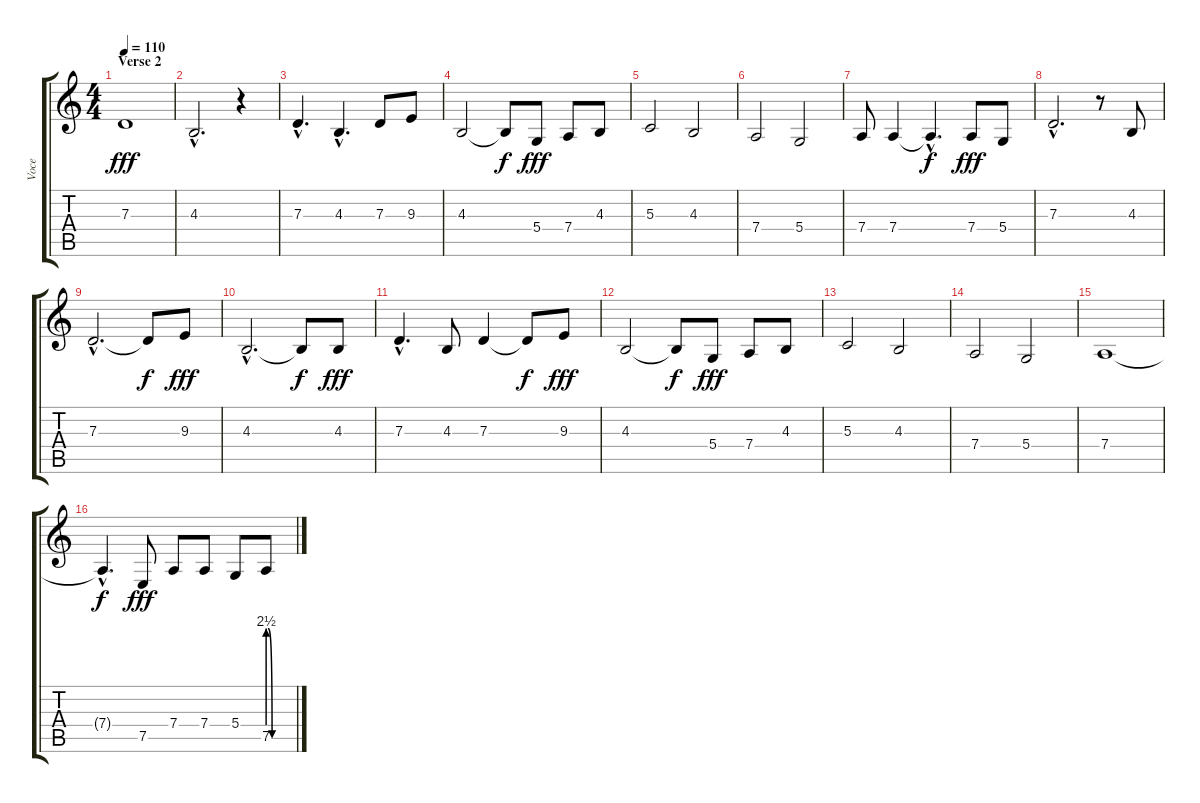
\track ("Voce" "Voce") {instrument flute}
\staff {score tabs}
\tuning (E4 B3 G3 D3 A2 E2) {hide}
\ts (4 4)
\section ("" "Verse 2")
\tempo 110
\clef g2
\ks c
7.3.1{dy fff} |
4.3{hac}.2{d} r.4 |
7.3{hac}.4{d} 4.3{hac}.4{d} 7.3.8 9.3.8 |
4.3.2 4.3{t}.8{dy f} 5.4.8{dy fff} 7.4.8 4.3.8 |
5.3.2 4.3.2 |
7.4.2 5.4.2 |
7.4.8 7.4.4 7.4{hac t}.4{d dy f} 7.4.8{dy fff} 5.4.8 |
7.3{hac}.2{d} r.8 4.3.8 |
7.3{hac}.2{d} 7.3{t}.8{dy f} 9.3.8{dy fff} |
4.3{hac}.2{d} 4.3{t}.8{dy f} 4.3.8{dy fff} |
7.3{hac}.4{d} 4.3.8 7.3.4 7.3{t}.8{dy f} 9.3.8{dy fff} |
4.3.2 4.3{t}.8{dy f} 5.4.8{dy fff} 7.4.8 4.3.8 |
5.3.2 4.3.2 |
7.4.2 5.4.2 |
7.4.1 |
7.4{hac t}.4{d dy f} 7.5.8{dy fff} 7.4.8 7.4.8 5.4.8 7.5{be (custom 0 10 10 0 20 0 40 0 60 0)}.8
